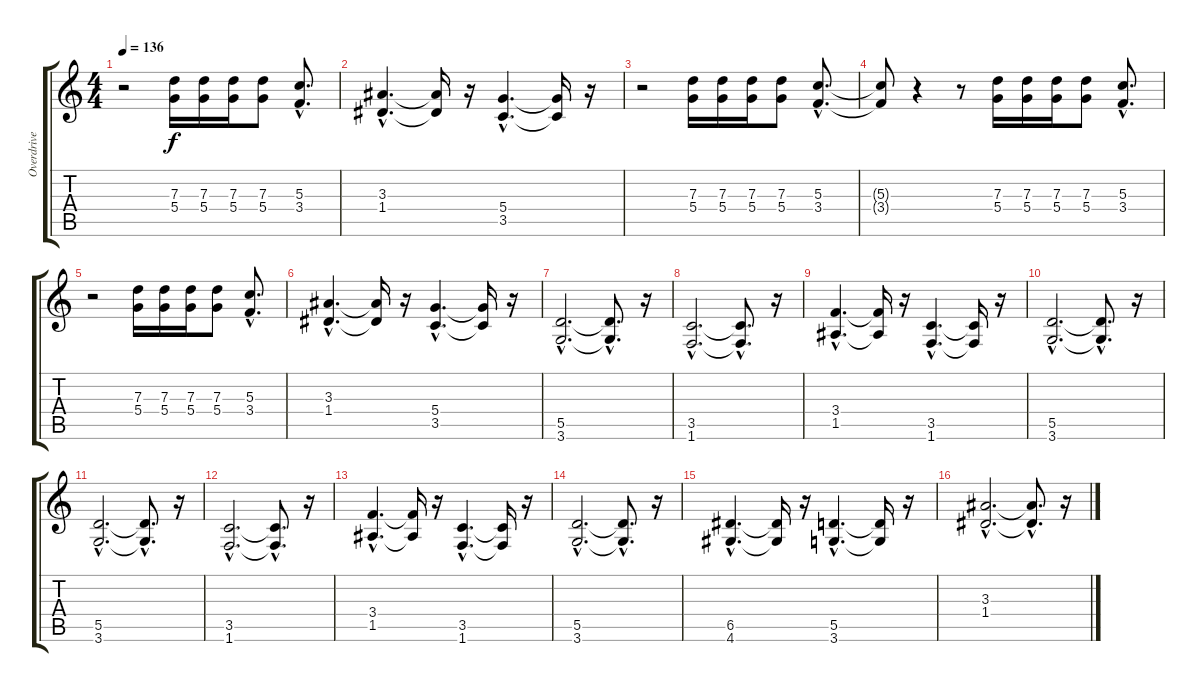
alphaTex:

\track ("Overdrive guitar -1" "Overdrive ") {instrument distortionguitar}
\staff {score tabs}
\tuning (E4 B3 G3 D3 A2 E2) {hide}
\ts (4 4)
\tempo 136
\clef g2
\ks c
r.2{dy f} (7.3 5.4).16 (7.3 5.4).16 (7.3 5.4).16 (7.3 5.4).8 (5.3{hac} 3.4{hac}).8{d} |
(3.3{hac} 1.4{hac}).4{d} (3.3{t} 1.4{t}).16 r.16 (5.4{hac} 3.5{hac}).4{d} (5.4{t} 3.5{t}).16 r.16 |
r.2 (7.3 5.4).16 (7.3 5.4).16 (7.3 5.4).16 (7.3 5.4).8 (5.3{hac} 3.4{hac}).8{d} |
(5.3{t} 3.4{t}).8 r.4 r.8 (7.3 5.4).16 (7.3 5.4).16 (7.3 5.4).16 (7.3 5.4).8 (5.3{hac} 3.4{hac}).8{d} |
r.2 (7.3 5.4).16 (7.3 5.4).16 (7.3 5.4).16 (7.3 5.4).8 (5.3{hac} 3.4{hac}).8{d} |
(3.3{hac} 1.4{hac}).4{d} (3.3{t} 1.4{t}).16 r.16 (5.4{hac} 3.5{hac}).4{d} (5.4{t} 3.5{t}).16 r.16 |
(5.5{hac} 3.6{hac}).2{d} (5.5{hac t} 3.6{hac t}).8{d} r.16 |
(3.5{hac} 1.6{hac}).2{d} (3.5{hac t} 1.6{hac t}).8{d} r.16 |
(3.4{hac} 1.5{hac}).4{d} (3.4{t} 1.5{t}).16 r.16 (3.5{hac} 1.6{hac}).4{d} (3.5{t} 1.6{t}).16 r.16 |
(5.5{hac} 3.6{hac}).2{d} (5.5{hac t} 3.6{hac t}).8{d} r.16 |
(5.5{hac} 3.6{hac}).2{d} (5.5{hac t} 3.6{hac t}).8{d} r.16 |
(3.5{hac} 1.6{hac}).2{d} (3.5{hac t} 1.6{hac t}).8{d} r.16 |
(3.4{hac} 1.5{hac}).4{d} (3.4{t} 1.5{t}).16 r.16 (3.5{hac} 1.6{hac}).4{d} (3.5{t} 1.6{t}).16 r.16 |
(5.5{hac} 3.6{hac}).2{d} (5.5{hac t} 3.6{hac t}).8{d} r.16 |
(6.5{hac} 4.6{hac}).4{d} (6.5{t} 4.6{t}).16 r.16 (5.5{hac} 3.6{hac}).4{d} (5.5{t} 3.6{t}).16 r.16 |
(3.3{hac} 1.4{hac}).2{d} (3.3{hac t} 1.4{hac t}).8{d} r.16
